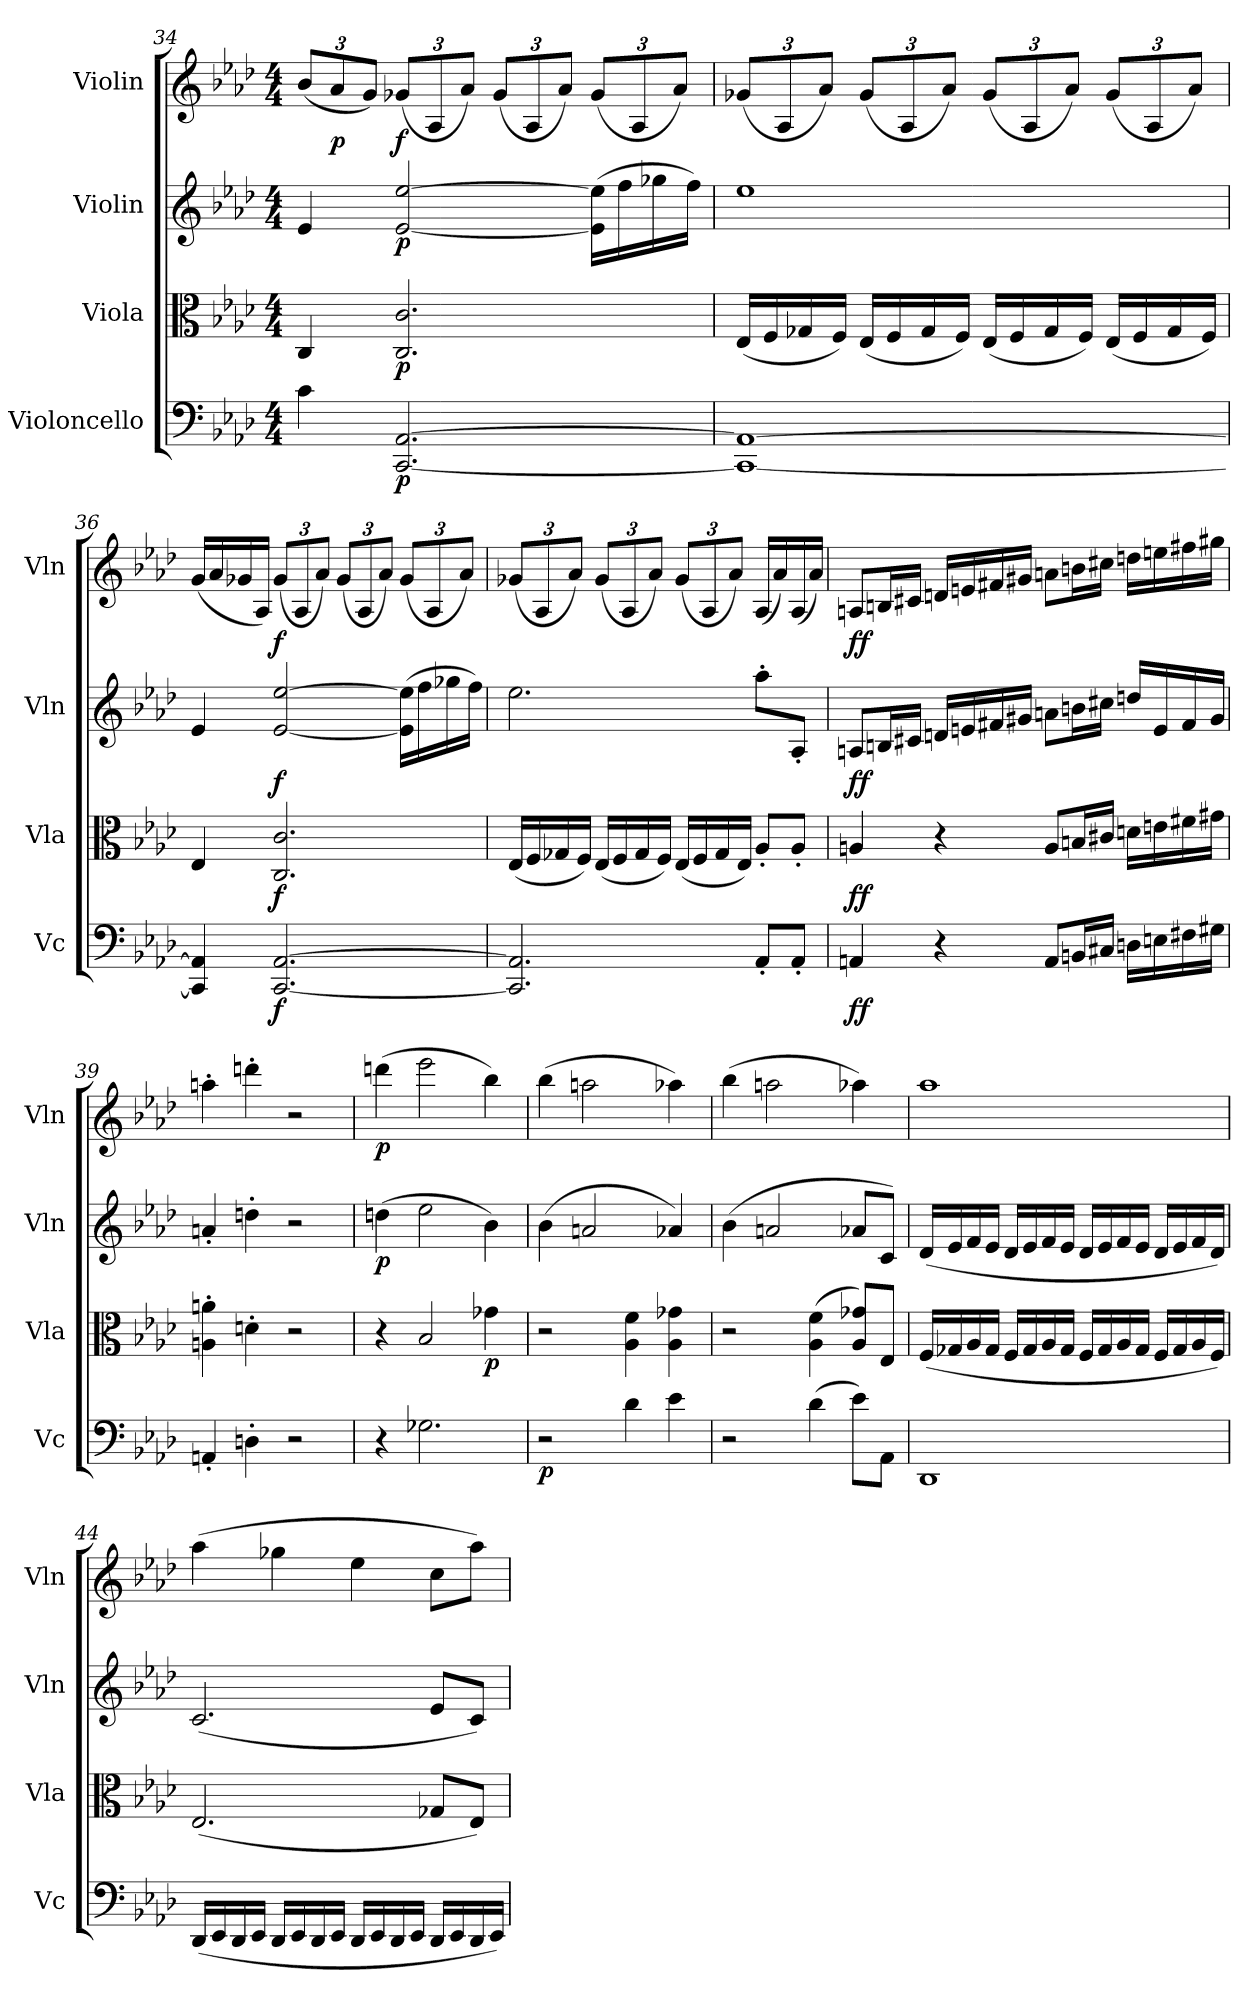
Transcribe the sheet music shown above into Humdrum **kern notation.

**kern	**dynam	**kern	**dynam	**kern	**dynam	**kern	**dynam
*part4	*part4	*part3	*part3	*part2	*part2	*part1	*part1
*staff4	*staff4	*staff3	*staff3	*staff2	*staff2	*staff1	*staff1
*I"Violoncello	*	*I"Viola	*	*I"Violin	*	*I"Violin	*
*I'Vc	*	*I'Vla	*	*I'Vln	*	*I'Vln	*
*clefF4	*	*clefC3	*	*clefG2	*	*clefG2	*
*k[b-e-a-d-]	*	*k[b-e-a-d-]	*	*k[b-e-a-d-]	*	*k[b-e-a-d-]	*
*M4/4	*	*M4/4	*	*M4/4	*	*M4/4	*
=34	=34	=34	=34	=34	=34	=34	=34
4c\	.	4C/	.	4e-/	.	(12b-/L	.
.	.	.	.	.	.	12a-/	p
.	.	.	.	.	.	12g/J)	.
[2.CC/ [2.AA-/	p	2.C/ 2.c/	p	[2e-/ [2ee-/	p	(12g-X/L	f
.	.	.	.	.	.	12A-/	.
.	.	.	.	.	.	12a-/J)	.
.	.	.	.	.	.	(12g-/L	.
.	.	.	.	.	.	12A-/	.
.	.	.	.	.	.	12a-/J)	.
.	.	.	.	(16e-]\ 16ee-]\LL	.	(12g-/L	.
.	.	.	.	16ff\	.	.	.
.	.	.	.	.	.	12A-/	.
.	.	.	.	16gg-X\	.	.	.
.	.	.	.	.	.	12a-/J)	.
.	.	.	.	16ff\JJ)	.	.	.
=35	=35	=35	=35	=35	=35	=35	=35
1CC_ 1AA-_	.	(16E-/LL	.	1ee-	.	(12g-X/L	.
.	.	16F/	.	.	.	.	.
.	.	.	.	.	.	12A-/	.
.	.	16G-X/	.	.	.	.	.
.	.	.	.	.	.	12a-/J)	.
.	.	16F/JJ)	.	.	.	.	.
.	.	(16E-/LL	.	.	.	(12g-/L	.
.	.	16F/	.	.	.	.	.
.	.	.	.	.	.	12A-/	.
.	.	16G-/	.	.	.	.	.
.	.	.	.	.	.	12a-/J)	.
.	.	16F/JJ)	.	.	.	.	.
.	.	(16E-/LL	.	.	.	(12g-/L	.
.	.	16F/	.	.	.	.	.
.	.	.	.	.	.	12A-/	.
.	.	16G-/	.	.	.	.	.
.	.	.	.	.	.	12a-/J)	.
.	.	16F/JJ)	.	.	.	.	.
.	.	(16E-/LL	.	.	.	(12g-/L	.
.	.	16F/	.	.	.	.	.
.	.	.	.	.	.	12A-/	.
.	.	16G-/	.	.	.	.	.
.	.	.	.	.	.	12a-/J)	.
.	.	16F/JJ)	.	.	.	.	.
=36	=36	=36	=36	=36	=36	=36	=36
4CC]/ 4AA-]/	.	4E-/	.	4e-/	.	(16g/LL	.
.	.	.	.	.	.	16a-/	.
.	.	.	.	.	.	16g-X/	.
.	.	.	.	.	.	16A-/JJ)	.
[2.CC/ [2.AA-/	f	2.C/ 2.c/	f	[2e-/ [2ee-/	f	(12g-/L	f
.	.	.	.	.	.	12A-/	.
.	.	.	.	.	.	12a-/J)	.
.	.	.	.	.	.	(12g-/L	.
.	.	.	.	.	.	12A-/	.
.	.	.	.	.	.	12a-/J)	.
.	.	.	.	(16e-]\ 16ee-]\LL	.	(12g-/L	.
.	.	.	.	16ff\	.	.	.
.	.	.	.	.	.	12A-/	.
.	.	.	.	16gg-X\	.	.	.
.	.	.	.	.	.	12a-/J)	.
.	.	.	.	16ff\JJ)	.	.	.
=37	=37	=37	=37	=37	=37	=37	=37
2.CC]/ 2.AA-]/	.	(16E-/LL	.	2.ee-\	.	(12g-X/L	.
.	.	16F/	.	.	.	.	.
.	.	.	.	.	.	12A-/	.
.	.	16G-X/	.	.	.	.	.
.	.	.	.	.	.	12a-/J)	.
.	.	16F/JJ)	.	.	.	.	.
.	.	(16E-/LL	.	.	.	(12g-/L	.
.	.	16F/	.	.	.	.	.
.	.	.	.	.	.	12A-/	.
.	.	16G-/	.	.	.	.	.
.	.	.	.	.	.	12a-/J)	.
.	.	16F/JJ)	.	.	.	.	.
.	.	(16E-/LL	.	.	.	(12g-/L	.
.	.	16F/	.	.	.	.	.
.	.	.	.	.	.	12A-/	.
.	.	16G-/	.	.	.	.	.
.	.	.	.	.	.	12a-/J)	.
.	.	16E-/JJ)	.	.	.	.	.
8AA-'/L	.	8A-'/L	.	8aa-'\L	.	(16A-/LL	.
.	.	.	.	.	.	16a-/)	.
8AA-'/J	.	8A-'/J	.	8A-'/J	.	(16A-/	.
.	.	.	.	.	.	16a-/JJ)	.
=38	=38	=38	=38	=38	=38	=38	=38
4AAn/	ff	4An/	ff	8An/L	ff	8An/L	ff
.	.	.	.	16Bn/L	.	16Bn/L	.
.	.	.	.	16c#X/JJ	.	16c#X/JJ	.
4r	.	4r	.	16dn/LL	.	16dn/LL	.
.	.	.	.	16en/	.	16en/	.
.	.	.	.	16f#X/	.	16f#X/	.
.	.	.	.	16g#X/JJ	.	16g#X/JJ	.
8AA/L	.	8A/L	.	8an\L	.	8an\L	.
16BBn/L	.	16Bn/L	.	16bn\L	.	16bn\L	.
16C#X/JJ	.	16c#X/JJ	.	16cc#X\JJ	.	16cc#X\JJ	.
16Dn\LL	.	16dn\LL	.	16ddn/LL	.	16ddn\LL	.
16En\	.	16en\	.	16e/	.	16een\	.
16F#X\	.	16f#X\	.	16f#/	.	16ff#X\	.
16G#X\JJ	.	16g#X\JJ	.	16g#/JJ	.	16gg#X\JJ	.
=39	=39	=39	=39	=39	=39	=39	=39
4AAn'/	.	4An'\ 4an'\	.	4an'/	.	4aan'\	.
4Dn'\	.	4dn'\	.	4ddn'\	.	4dddn'\	.
2r	.	2r	.	2r	.	2r	.
=40	=40	=40	=40	=40	=40	=40	=40
4r	.	4r	.	(4ddn\	p	(4dddn\	p
2.G-X\	.	2B-/	.	2ee-\	.	2eee-\	.
.	.	4g-X\	p	4b-\)	.	4bb-\)	.
=41	=41	=41	=41	=41	=41	=41	=41
2r	p	2r	.	(4b-\	.	(4bb-\	.
.	.	.	.	2an/	.	2aan\	.
4d-\	.	4A-\ 4f\	.	.	.	.	.
4e-\	.	4A-\ 4g-X\	.	4a-X/)	.	4aa-X\)	.
=42	=42	=42	=42	=42	=42	=42	=42
2r	.	2r	.	(4b-\	.	(4bb-\	.
.	.	.	.	2an/	.	2aan\	.
(4d-\	.	(4A-\ 4f\	.	.	.	.	.
8e-\L)	.	8A-/ 8g-X/L)	.	8a-X/L	.	4aa-X\)	.
8AA-\J	.	8E-/J	.	8c/J)	.	.	.
=43	=43	=43	=43	=43	=43	=43	=43
1DD-	.	(16F/LL	.	(16d-/LL	.	1aa-	.
.	.	16G-X/	.	16e-/	.	.	.
.	.	16A-/	.	16f/	.	.	.
.	.	16G-/JJ	.	16e-/JJ	.	.	.
.	.	16F/LL	.	16d-/LL	.	.	.
.	.	16G-/	.	16e-/	.	.	.
.	.	16A-/	.	16f/	.	.	.
.	.	16G-/JJ	.	16e-/JJ	.	.	.
.	.	16F/LL	.	16d-/LL	.	.	.
.	.	16G-/	.	16e-/	.	.	.
.	.	16A-/	.	16f/	.	.	.
.	.	16G-/JJ	.	16e-/JJ	.	.	.
.	.	16F/LL	.	16d-/LL	.	.	.
.	.	16G-/	.	16e-/	.	.	.
.	.	16A-/	.	16f/	.	.	.
.	.	16F/JJ)	.	16d-/JJ)	.	.	.
=44	=44	=44	=44	=44	=44	=44	=44
(16DD-/LL	.	(2.E-/	.	(2.c/	.	(4aa-\	.
16EE-/	.	.	.	.	.	.	.
16DD-/	.	.	.	.	.	.	.
16EE-/JJ	.	.	.	.	.	.	.
16DD-/LL	.	.	.	.	.	4gg-X\	.
16EE-/	.	.	.	.	.	.	.
16DD-/	.	.	.	.	.	.	.
16EE-/JJ	.	.	.	.	.	.	.
16DD-/LL	.	.	.	.	.	4ee-\	.
16EE-/	.	.	.	.	.	.	.
16DD-/	.	.	.	.	.	.	.
16EE-/JJ	.	.	.	.	.	.	.
16DD-/LL	.	8G-X/L	.	8e-/L	.	8cc\L	.
16EE-/	.	.	.	.	.	.	.
16DD-/	.	8E-/J)	.	8c/J)	.	8aa-\J)	.
16EE-/JJ)	.	.	.	.	.	.	.
=	=	=	=	=	=	=	=
*-	*-	*-	*-	*-	*-	*-	*-
